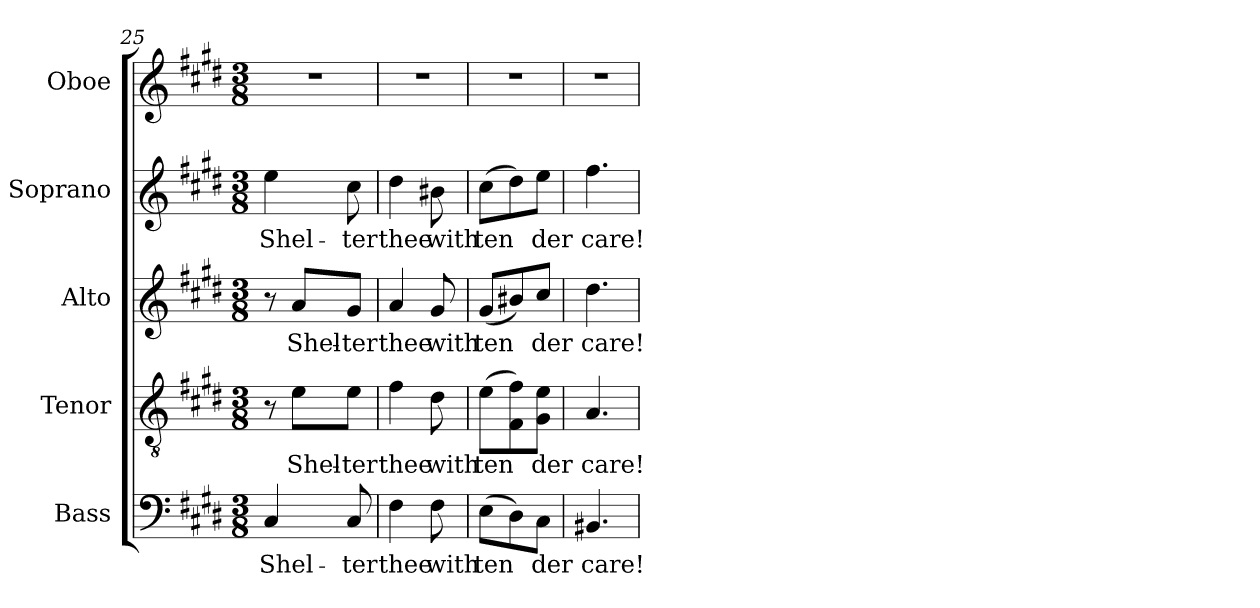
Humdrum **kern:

**kern	**text	**kern	**text	**kern	**text	**kern	**text	**kern
*part5	*part5	*part4	*part4	*part3	*part3	*part2	*part2	*part1
*staff5	*staff5	*staff4	*staff4	*staff3	*staff3	*staff2	*staff2	*staff1
*I"Bass	*	*I"Tenor	*	*I"Alto	*	*I"Soprano	*	*I"Oboe
*I'B	*	*I'T	*	*I'A	*	*I'S	*	*I'Ob.
*clefF4	*	*clefGv2	*	*clefG2	*	*clefG2	*	*clefG2
*k[f#c#g#d#]	*	*k[f#c#g#d#]	*	*k[f#c#g#d#]	*	*k[f#c#g#d#]	*	*k[f#c#g#d#]
*E:	*	*E:	*	*E:	*	*E:	*	*E:
*M3/8	*	*M3/8	*	*M3/8	*	*M3/8	*	*M3/8
=25	=25	=25	=25	=25	=25	=25	=25	=25
!	!LO:LY:b	!	!	!	!	!	!LO:LY:b	!
4C#/	Shel-	8r	.	8r	.	4ee\	Shel-	4.r
!	!	!	!LO:LY:b	!	!LO:LY:b	!	!	!
.	.	8e\L	Shel-	8a/L	Shel-	.	.	.
!	!LO:LY:b	!	!LO:LY:b	!	!LO:LY:b	!	!LO:LY:b	!
8C#/	-ter	8e\J	-ter	8g#/J	-ter	8cc#\	-ter	.
=26	=26	=26	=26	=26	=26	=26	=26	=26
!	!LO:LY:b	!	!LO:LY:b	!	!LO:LY:b	!	!LO:LY:b	!
4F#\	thee	4f#\	thee	4a/	thee	4dd#\	thee	4.r
!	!LO:LY:b	!	!LO:LY:b	!	!LO:LY:b	!	!LO:LY:b	!
8F#\	with	8d#\	with	8g#/	with	8b#X\	with	.
=27	=27	=27	=27	=27	=27	=27	=27	=27
!	!LO:LY:b	!	!LO:LY:b	!	!LO:LY:b	!	!LO:LY:b	!
(>8E\L	ten­	(>8e\L	ten­	(<8g#/L	ten­	(>8cc#\L	ten­	4.r
8D#\)	.	8F#\ 8f#\)	.	8b#X/)	.	8dd#\)	.	.
!	!LO:LY:b	!	!LO:LY:b	!	!LO:LY:b	!	!LO:LY:b	!
8C#\J	der	8G#\ 8e\J	der	8cc#/J	der	8ee\J	der	.
=28	=28	=28	=28	=28	=28	=28	=28	=28
!	!LO:LY:b	!	!LO:LY:b	!	!LO:LY:b	!	!LO:LY:b	!
4.BB#X/	care!	4.A/	care!	4.dd#\	care!	4.ff#\	care!	4.r
=	=	=	=	=	=	=	=	=
*-	*-	*-	*-	*-	*-	*-	*-	*-
